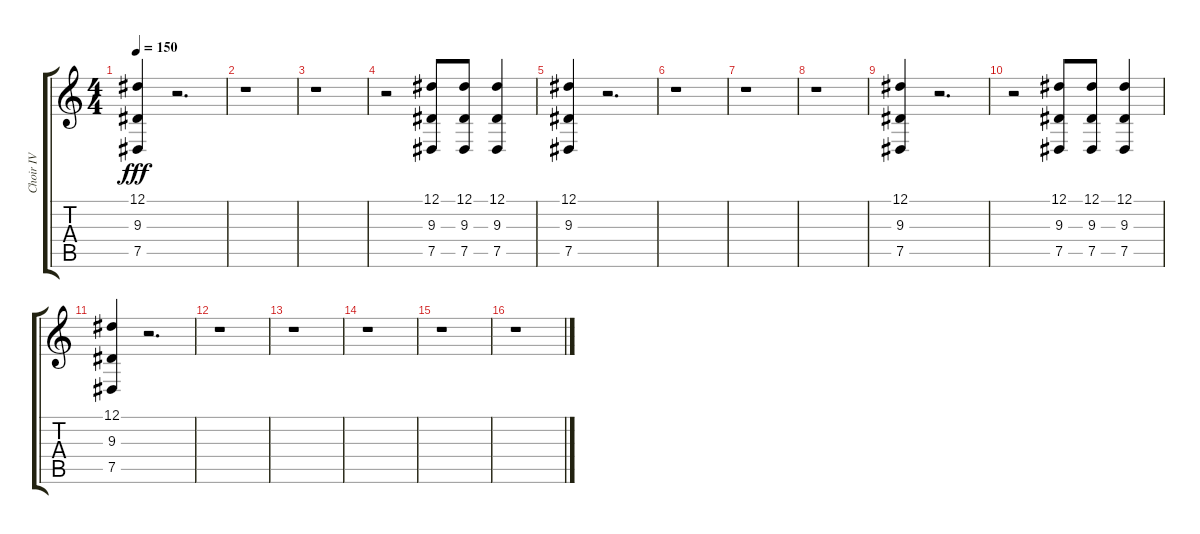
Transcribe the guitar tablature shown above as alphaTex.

\track ("Choir IV" "Choir IV") {instrument choiraahs}
\staff {score tabs}
\tuning (Eb4 Bb3 Gb3 Db3 Ab2 Eb2) {hide}
\ts (4 4)
\tempo 150
\clef g2
\ks c
(12.1 9.3 7.5).4{dy fff} r.2{d} |
r.1 |
r.1 |
r.2 (12.1 9.3 7.5).8 (12.1 9.3 7.5).8 (12.1 9.3 7.5).4 |
(12.1 9.3 7.5).4 r.2{d} |
r.1 |
r.1 |
r.1 |
(12.1 9.3 7.5).4 r.2{d} |
r.2 (12.1 9.3 7.5).8 (12.1 9.3 7.5).8 (12.1 9.3 7.5).4 |
(12.1 9.3 7.5).4 r.2{d} |
r.1 |
r.1 |
r.1 |
r.1 |
r.1
